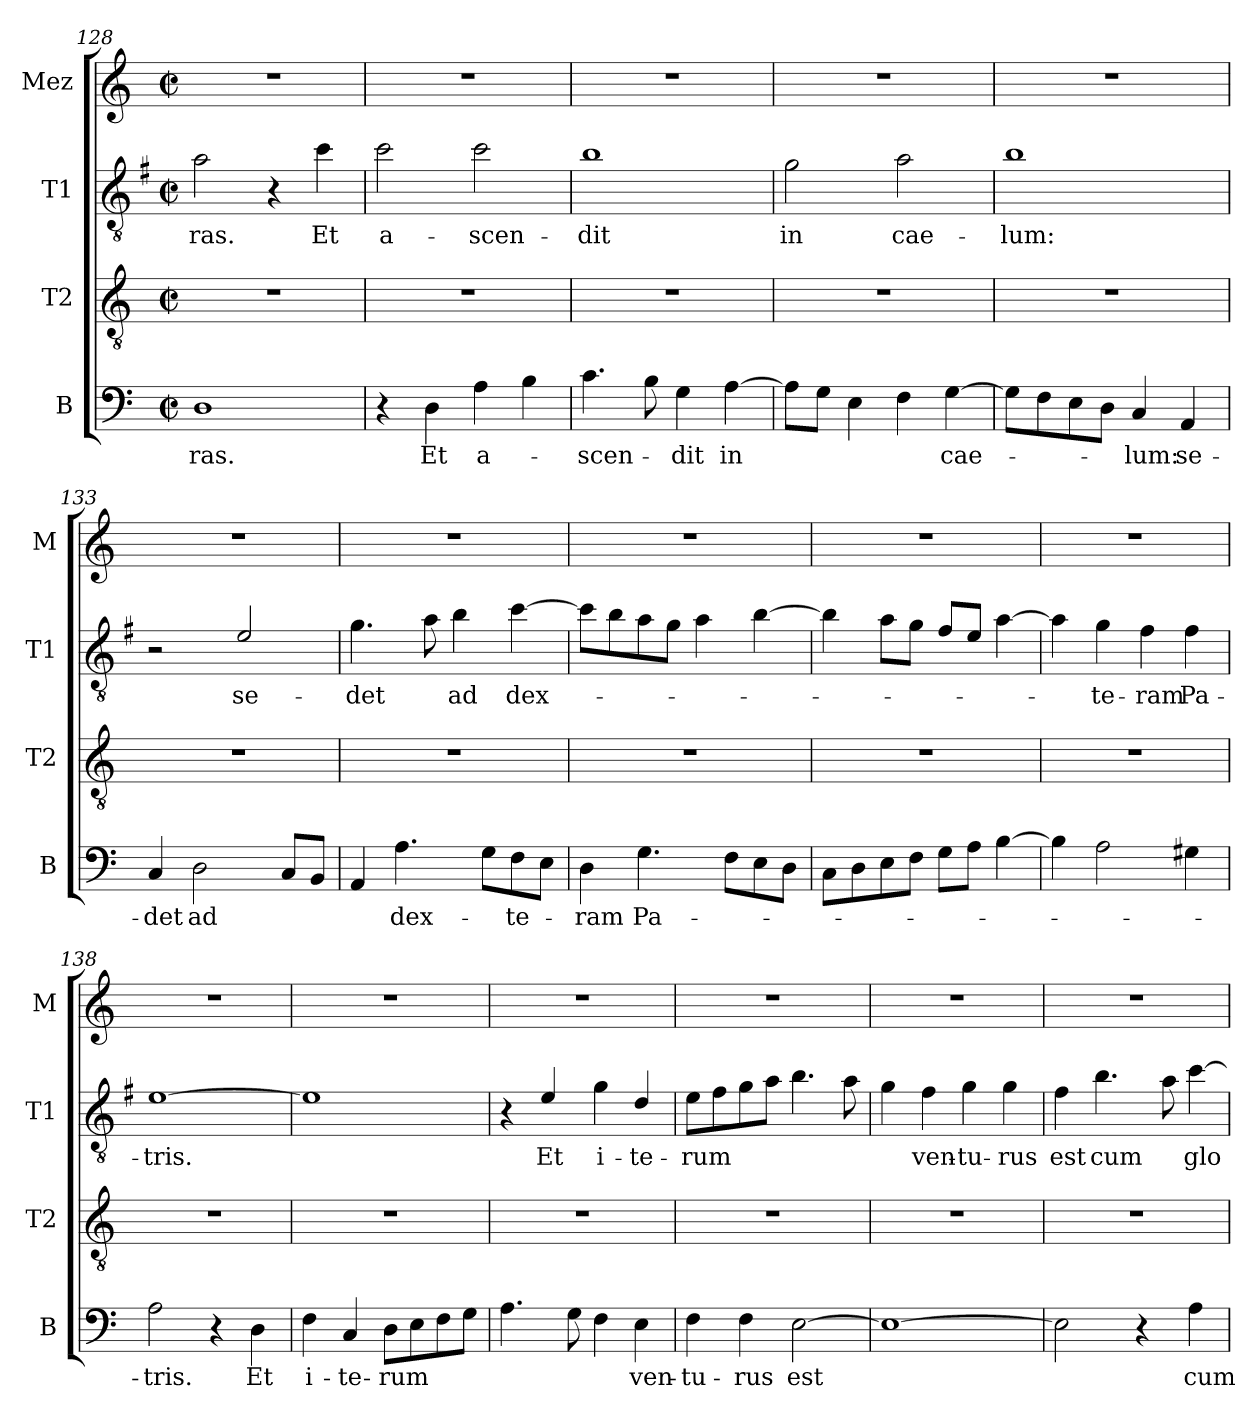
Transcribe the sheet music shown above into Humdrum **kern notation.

**kern	**text	**kern	**kern	**text	**kern
*part4	*part4	*part3	*part2	*part2	*part1
*staff4	*staff4	*staff3	*staff2	*staff2	*staff1
*I"B	*	*I"T2	*I"T1	*	*I"Mez
*I'B	*	*I'T2	*I'T1	*	*I'M
!!LO:LB:g=z
*clefF4	*	*clefGv2	*clefGv2	*	*clefG2
*	*	*	*ITrd4c7	*	*
*k[]	*	*k[]	*k[]	*	*k[]
*M2/2	*	*M2/2	*M2/2	*	*M2/2
*met(c|)	*	*met(c|)	*met(c|)	*	*met(c|)
=128	=128	=128	=128	=128	=128
!	!LO:LY:b	!	!	!LO:LY:b	!
1D	-ras.	1r	2d\	-ras.	1r
.	.	.	4r	.	.
!	!	!	!	!LO:LY:b	!
.	.	.	4f\	Et	.
=129	=129	=129	=129	=129	=129
!	!	!	!	!LO:LY:b	!
4r	.	1r	2f\	a-	1r
!	!LO:LY:b	!	!	!	!
4D\	Et	.	.	.	.
!	!LO:LY:b	!	!	!LO:LY:b	!
4A\	a-	.	2f\	-scen-	.
4B\	.	.	.	.	.
=130	=130	=130	=130	=130	=130
!	!LO:LY:b	!	!	!LO:LY:b	!
4.c\	-scen-	1r	1e	-dit	1r
8B\	.	.	.	.	.
!	!LO:LY:b	!	!	!	!
4G\	-dit	.	.	.	.
!	!LO:LY:b	!	!	!	!
[4A\	in	.	.	.	.
=131	=131	=131	=131	=131	=131
!	!	!	!	!LO:LY:b	!
8A\L]	.	1r	2c\	in	1r
8G\J	.	.	.	.	.
4E\	.	.	.	.	.
!	!	!	!	!LO:LY:b	!
4F\	.	.	2d\	cae-	.
!	!LO:LY:b	!	!	!	!
[4G\	cae-	.	.	.	.
=132	=132	=132	=132	=132	=132
!	!	!	!	!LO:LY:b	!
8G\L]	.	1r	1e	-lum:	1r
8F\	.	.	.	.	.
8E\	.	.	.	.	.
8D\J	.	.	.	.	.
!	!LO:LY:b	!	!	!	!
4C/	-lum:	.	.	.	.
!	!LO:LY:b	!	!	!	!
4AA/	se-	.	.	.	.
=133	=133	=133	=133	=133	=133
!	!LO:LY:b	!	!	!	!
4C/	-det	1r	2r	.	1r
!	!LO:LY:b	!	!	!	!
2D\	ad	.	.	.	.
!	!	!	!	!LO:LY:b	!
.	.	.	2A/	se-	.
8C/L	.	.	.	.	.
8BB/J	.	.	.	.	.
!!LO:LB:g=z
=134	=134	=134	=134	=134	=134
!	!	!	!	!LO:LY:b	!
4AA/	.	1r	4.c\	-det	1r
!	!LO:LY:b	!	!	!	!
4.A\	dex-	.	.	.	.
.	.	.	8d\	.	.
!	!	!	!	!LO:LY:b	!
.	.	.	4e\	ad	.
8G\L	.	.	.	.	.
!	!LO:LY:b	!	!	!LO:LY:b	!
8F\	-te-	.	[4f\	dex-	.
8E\J	.	.	.	.	.
=135	=135	=135	=135	=135	=135
!	!LO:LY:b	!	!	!	!
4D\	-ram	1r	8f\L]	.	1r
.	.	.	8e\	.	.
!	!LO:LY:b	!	!	!	!
4.G\	Pa-	.	8d\	.	.
.	.	.	8c\J	.	.
.	.	.	4d\	.	.
8F\L	.	.	.	.	.
8E\	.	.	[4e\	.	.
8D\J	.	.	.	.	.
=136	=136	=136	=136	=136	=136
8C\L	.	1r	4e\]	.	1r
8D\	.	.	.	.	.
8E\	.	.	8d\L	.	.
8F\J	.	.	8c\J	.	.
8G\L	.	.	8B/L	.	.
8A\J	.	.	8A/J	.	.
[4B\	.	.	[4d\	.	.
=137	=137	=137	=137	=137	=137
4B\]	.	1r	4d\]	.	1r
!	!	!	!	!LO:LY:b	!
2A\	.	.	4c\	-te-	.
!	!	!	!	!LO:LY:b	!
.	.	.	4B\	-ram	.
!	!	!	!	!LO:LY:b	!
4G#X\	.	.	4B\	Pa-	.
=138	=138	=138	=138	=138	=138
!	!LO:LY:b	!	!	!LO:LY:b	!
2A\	tris.	1r	[1A	-tris.	1r
4r	.	.	.	.	.
!	!LO:LY:b	!	!	!	!
4D\	Et	.	.	.	.
=139	=139	=139	=139	=139	=139
!	!LO:LY:b	!	!	!	!
4F\	i-	1r	1A]	.	1r
!	!LO:LY:b	!	!	!	!
4C/	-te-	.	.	.	.
!	!LO:LY:b	!	!	!	!
8D\L	-rum	.	.	.	.
8E\	.	.	.	.	.
8F\	.	.	.	.	.
8G\J	.	.	.	.	.
!!LO:PB:g=z
=140	=140	=140	=140	=140	=140
4.A\	.	1r	4r	.	1r
!	!	!	!	!LO:LY:b	!
.	.	.	4A/	Et	.
8G\	.	.	.	.	.
!	!	!	!	!LO:LY:b	!
4F\	.	.	4c\	i-	.
!	!LO:LY:b	!	!	!LO:LY:b	!
4E\	ven-	.	4G/	-te-	.
=141	=141	=141	=141	=141	=141
!	!LO:LY:b	!	!	!LO:LY:b	!
4F\	-tu-	1r	8A\L	-rum	1r
.	.	.	8B\	.	.
!	!LO:LY:b	!	!	!	!
4F\	-rus	.	8c\	.	.
.	.	.	8d\J	.	.
!	!LO:LY:b	!	!	!	!
[2E\	est	.	4.e\	.	.
.	.	.	8d\	.	.
=142	=142	=142	=142	=142	=142
1E_	.	1r	4c\	.	1r
!	!	!	!	!LO:LY:b	!
.	.	.	4B\	ven-	.
!	!	!	!	!LO:LY:b	!
.	.	.	4c\	-tu-	.
!	!	!	!	!LO:LY:b	!
.	.	.	4c\	-rus	.
=143	=143	=143	=143	=143	=143
!	!	!	!	!LO:LY:b	!
2E\]	.	1r	4B\	est	1r
!	!	!	!	!LO:LY:b	!
.	.	.	4.e\	cum	.
4r	.	.	.	.	.
.	.	.	8d\	.	.
!	!LO:LY:b	!	!	!LO:LY:b	!
4A\	cum	.	[4f\	glo-	.
=	=	=	=	=	=
*-	*-	*-	*-	*-	*-
